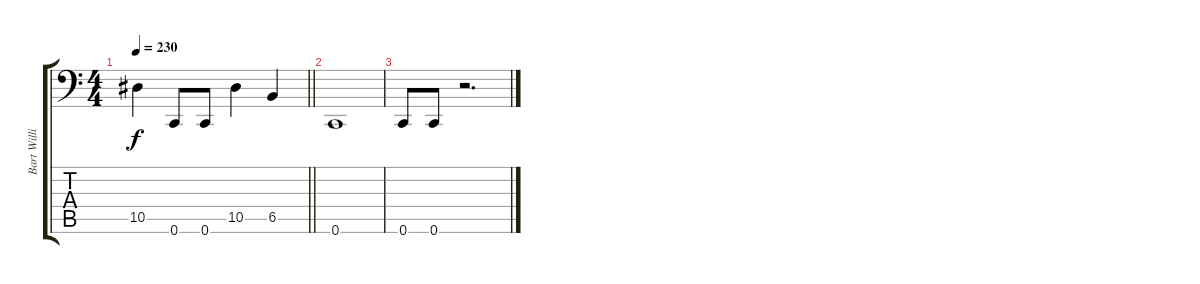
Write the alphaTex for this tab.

\track ("Bart Williams" "Bart Willi") {instrument electricbasspick}
\staff {score tabs}
\tuning (C3 G2 Eb2 Bb1 F1 C1) {hide}
\ts (4 4)
\tempo 230
\clef f4
\barLineRight lightlight
\ks c
10.5.4{dy f} 0.6.8 0.6.8 10.5.4 6.5.4 |
0.6.1 |
0.6.8 0.6.8 r.2{d}
